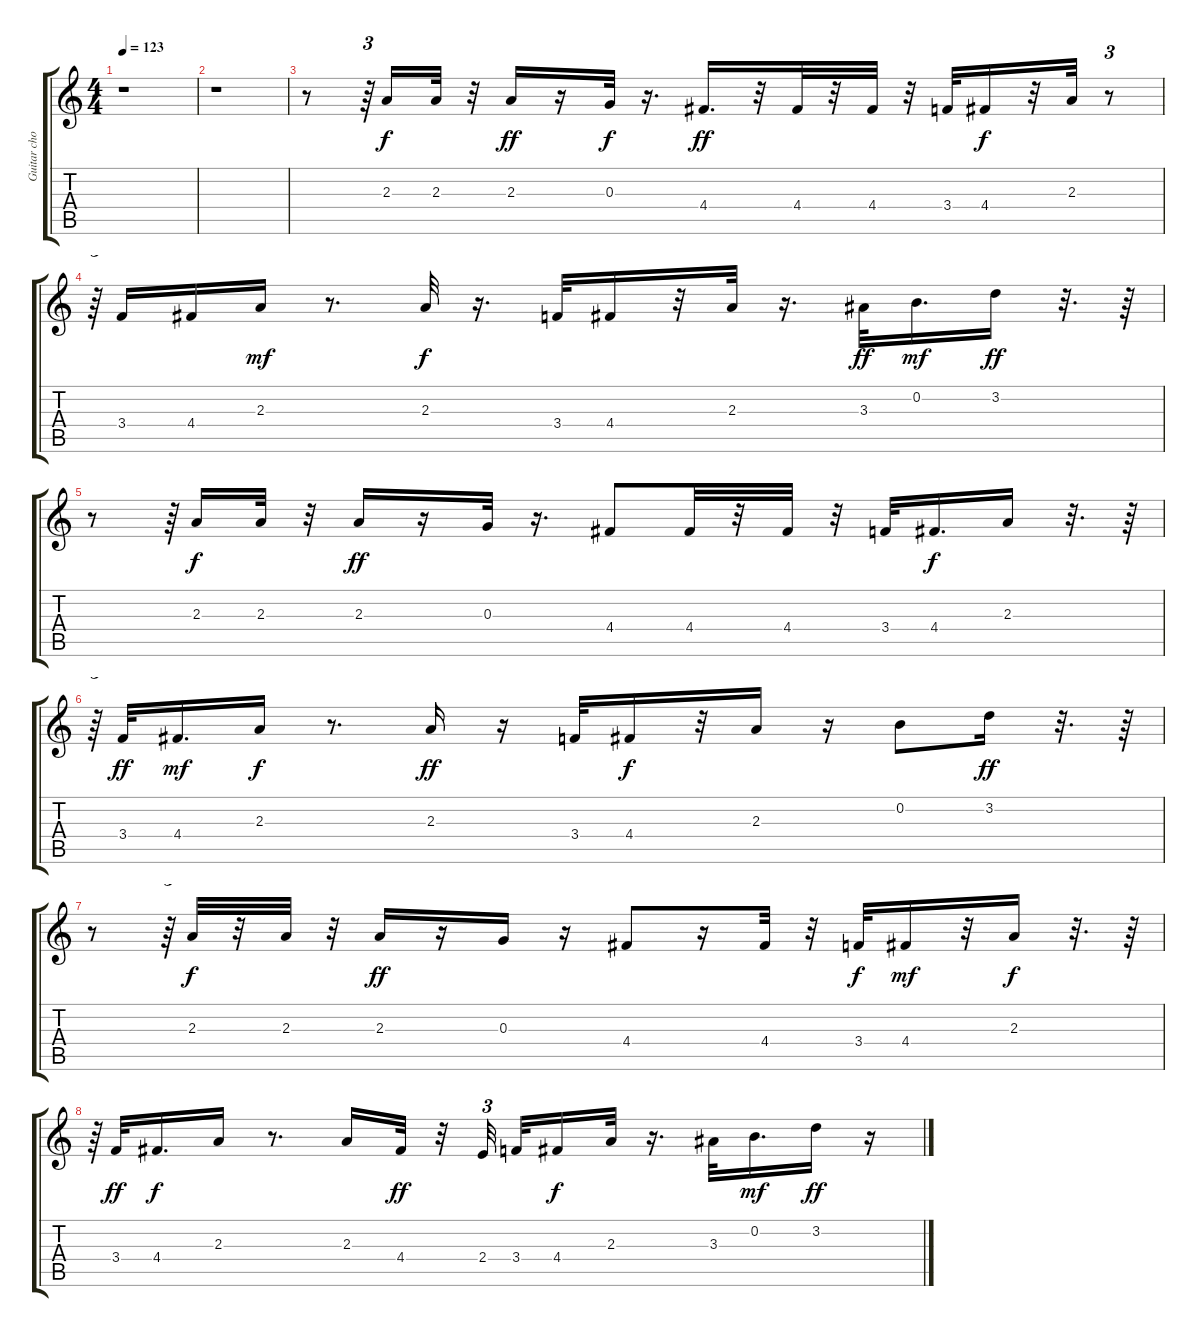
\track ("Guitar chorus" "Guitar cho") {instrument electricguitarmuted}
\staff {score tabs}
\tuning (E4 B3 G3 D3 A2 E2) {hide}
\ts (4 4)
\tempo 123
\clef g2
\ks c
r.1{dy ff} |
r.1 |
r.8 r.64{tu (3 2)} 2.3.16{dy f} 2.3.32 r.32 2.3.16{dy ff} r.16 0.3.32{dy f} r.16{d} 4.4.16{d dy ff} r.32 4.4.32 r.32 4.4.32 r.32 3.4.32 4.4.16{dy f} r.32 2.3.32 r.8{tu (3 2)} |
r.64{tu (3 2)} 3.4.16 4.4.16 2.3.16{dy mf} r.8{d} 2.3.32{dy f} r.16{d} 3.4.32 4.4.16 r.32 2.3.32 r.16{d} 3.3.32{dy ff} 0.2.16{d dy mf} 3.2.16{dy ff} r.32{d} r.64 |
r.8 r.64{tu (3 2)} 2.3.16{dy f} 2.3.32 r.32 2.3.16{dy ff} r.16 0.3.32 r.16{d} 4.4.8 4.4.32 r.32 4.4.32 r.32 3.4.32 4.4.16{d dy f} 2.3.16 r.32{d} r.64 |
r.64{tu (3 2)} 3.4.32{dy ff} 4.4.16{d dy mf} 2.3.16{dy f} r.8{d} 2.3.16{dy ff} r.16 3.4.32 4.4.16{dy f} r.32 2.3.16 r.16 0.2.8 3.2.16{dy ff} r.32{d} r.64 |
r.8 r.64{tu (3 2)} 2.3.32{dy f} r.32 2.3.32 r.32 2.3.16{dy ff} r.16 0.3.16 r.16 4.4.8 r.16 4.4.32 r.32 3.4.32{dy f} 4.4.16{dy mf} r.32 2.3.16{dy f} r.32{d} r.64 |
r.64{tu (3 2)} 3.4.32{dy ff} 4.4.16{d dy f} 2.3.16 r.8{d} 2.3.16 4.4.32{dy ff} r.32 2.4.32{tu (3 2) beam splitsecondary} 3.4.32 4.4.16{dy f} 2.3.32 r.16{d} 3.3.32 0.2.16{d dy mf} 3.2.16{dy ff} r.16
